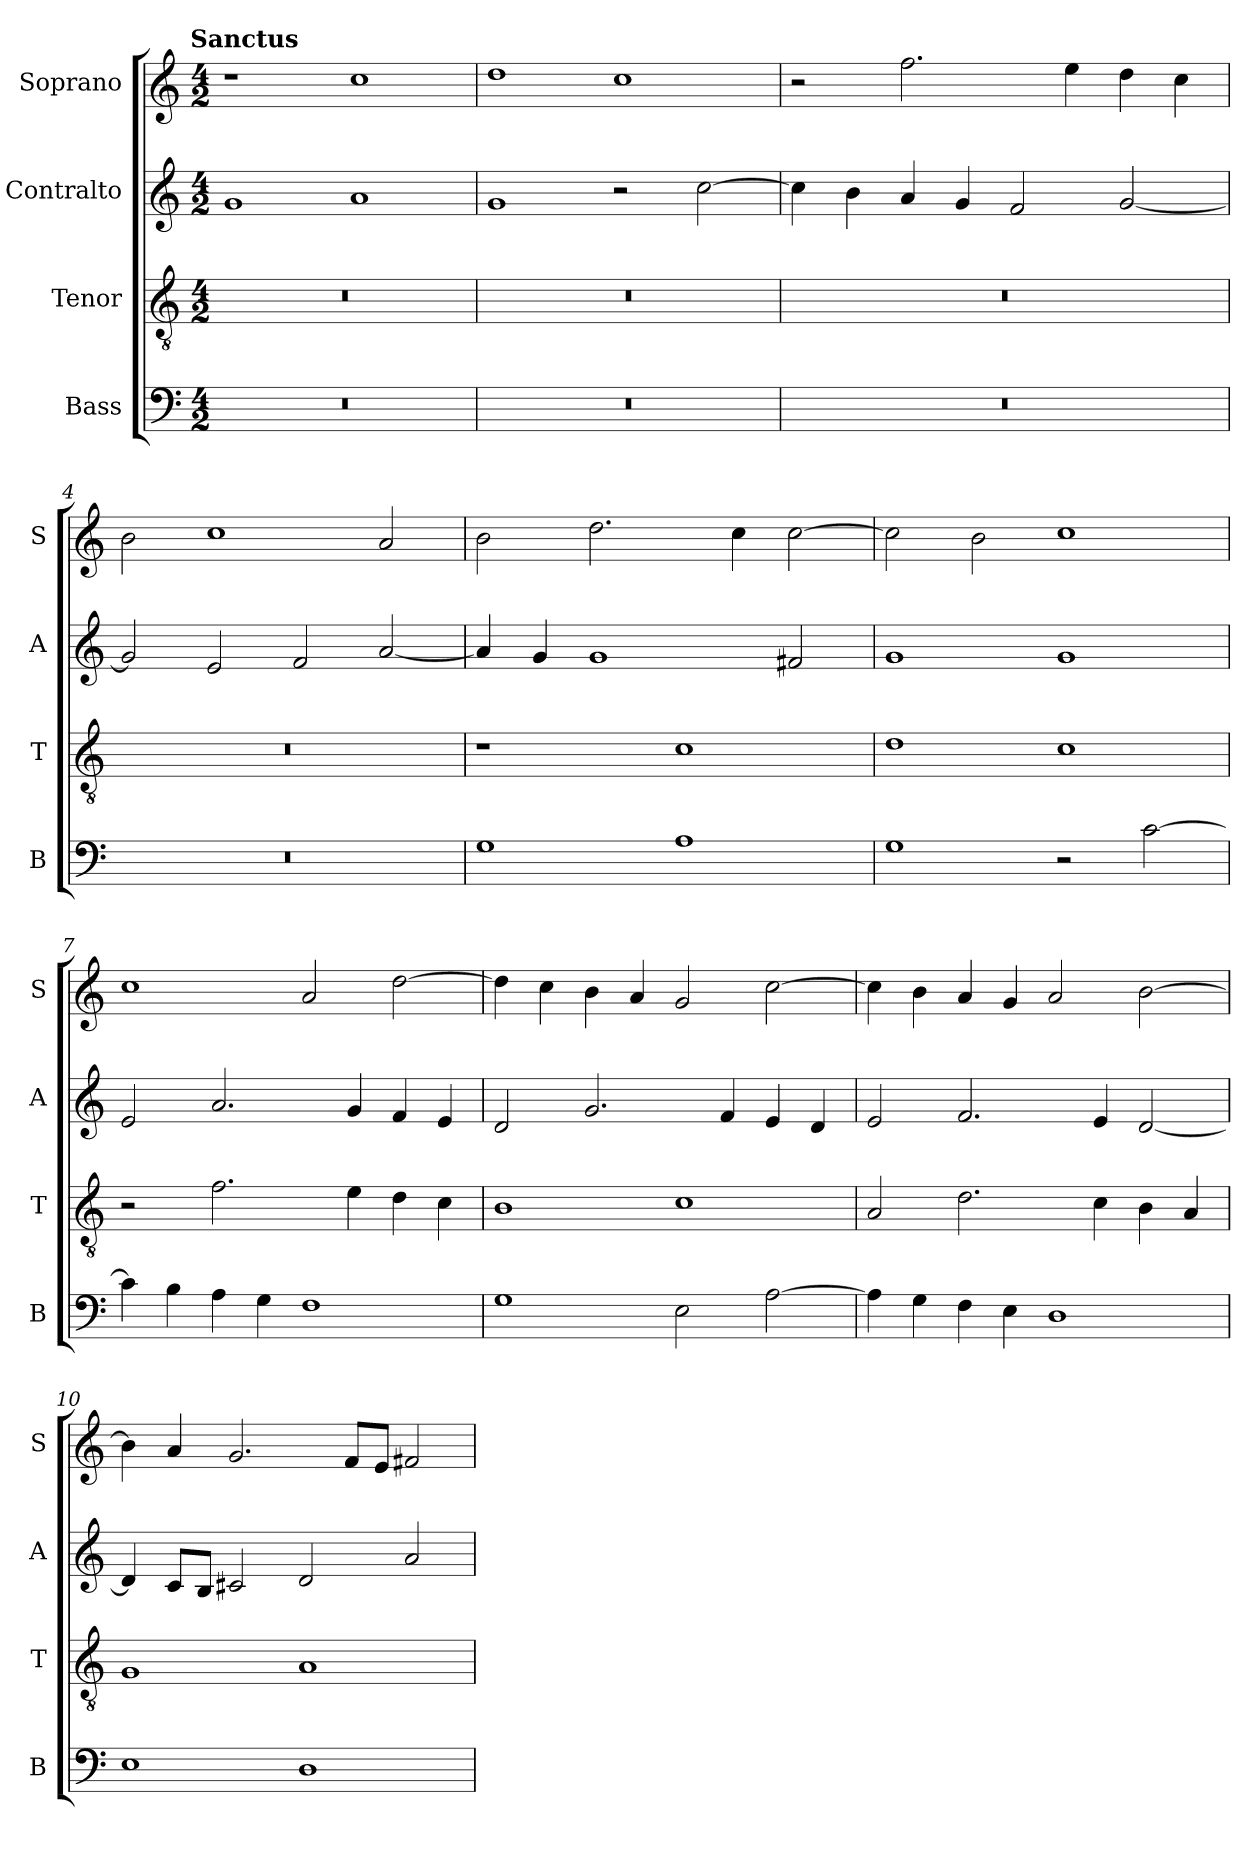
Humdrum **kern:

**kern	**kern	**kern	**kern
*part4	*part3	*part2	*part1
*staff4	*staff3	*staff2	*staff1
*I"Bass	*I"Tenor	*I"Contralto	*I"Soprano
*I'B	*I'T	*I'A	*I'S
*clefF4	*clefGv2	*clefG2	*clefG2
*k[]	*k[]	*k[]	*k[]
*G:mix	*G:mix	*G:mix	*G:mix
!!LO:TX:omd:t=Sanctus
*M4/2	*M4/2	*M4/2	*M4/2
=1	=1	=1	=1
0r	0r	1g	1r
.	.	1a	1cc
=2	=2	=2	=2
0r	0r	1g	1dd
.	.	2r	1cc
.	.	[2cc	.
=3	=3	=3	=3
0r	0r	4cc]	2r
.	.	4b	.
.	.	4a	2.ff
.	.	4g	.
.	.	2f	.
.	.	.	4ee
.	.	[2g	4dd
.	.	.	4cc
=4	=4	=4	=4
0r	0r	2g]	2b
.	.	2e	1cc
.	.	2f	.
.	.	[2a	2a
=5	=5	=5	=5
1G	1r	4a]	2b
.	.	4g	.
.	.	1g	2.dd
1A	1c	.	.
.	.	.	4cc
.	.	2f#X	[2cc
=6	=6	=6	=6
1G	1d	1g	2cc]
.	.	.	2b
2r	1c	1g	1cc
[2c	.	.	.
=7	=7	=7	=7
4c]	2r	2e	1cc
4B	.	.	.
4A	2.f	2.a	.
4G	.	.	.
1F	.	.	2a
.	4e	4g	.
.	4d	4f	[2dd
.	4c	4e	.
=8	=8	=8	=8
1G	1B	2d	4dd]
.	.	.	4cc
.	.	2.g	4b
.	.	.	4a
2E	1c	.	2g
.	.	4f	.
[2A	.	4e	[2cc
.	.	4d	.
=9	=9	=9	=9
4A]	2A	2e	4cc]
4G	.	.	4b
4F	2.d	2.f	4a
4E	.	.	4g
1D	.	.	2a
.	4c	4e	.
.	4B	[2d	[2b
.	4A	.	.
=10	=10	=10	=10
1E	1G	4d]	4b]
.	.	8c/L	4a
.	.	8B/J	.
.	.	2c#X	2.g
1D	1A	2d	.
.	.	.	8f/L
.	.	.	8e/J
.	.	2a	2f#X
=	=	=	=
*-	*-	*-	*-
